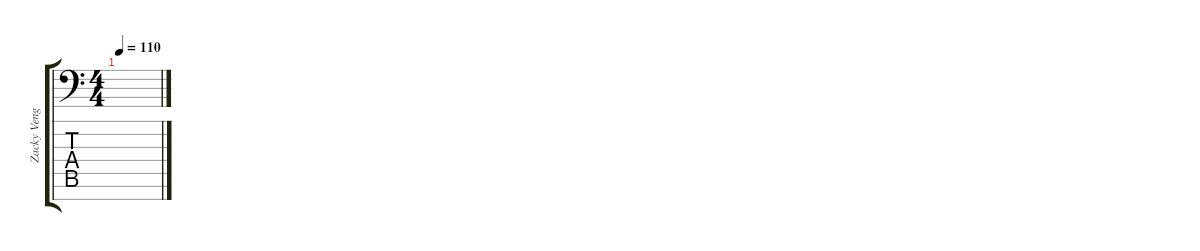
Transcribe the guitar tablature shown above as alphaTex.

\track ("Zacky Vengeance - Extra Guitar" "Zacky Veng") {instrument overdrivenguitar}
\staff {score tabs}
\tuning (E4 B3 G3 D3 A2 D2 C-1) {hide}
\ts (4 4)
\tempo 110
\clef f4
\ks c
